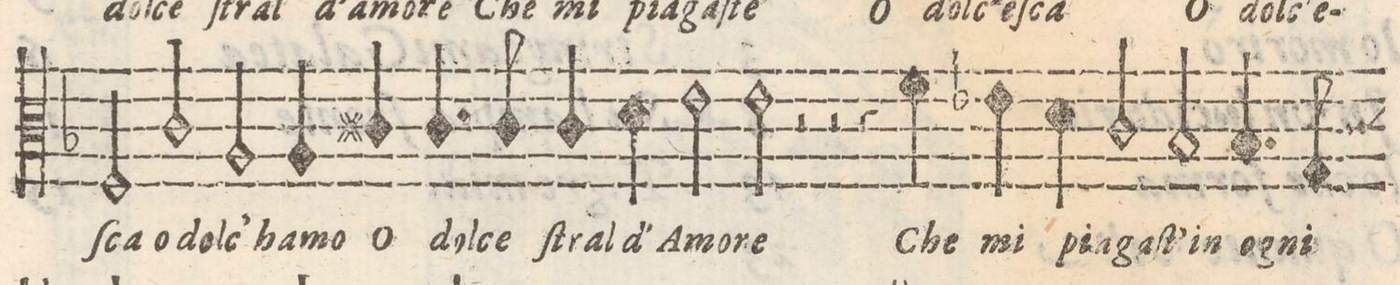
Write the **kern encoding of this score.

**kern	**text
*I"SESTO	*
*clefC3	*
*k[b-]	*
*M2/1	*
2F/	ſca o
2cny/	dolc'-
2A/	-ha-
=22-	=22-
4A/	-mo
4c#X/	O
4.c#/	dol-
8c#/	-ce
4c#/	ſtral
4d\	d'A-
2eny\	-mo-
=23-	=23-
2e\	-re
2r	.
2r	.
4r	.
4f\	Che
=24-	=24-
4e-X\	mi
4d\	pia-
2c/	-gaſt'
2B-/	in
4.B-/	o-
8G/	-gni
=25-	=25-
*-	*-
